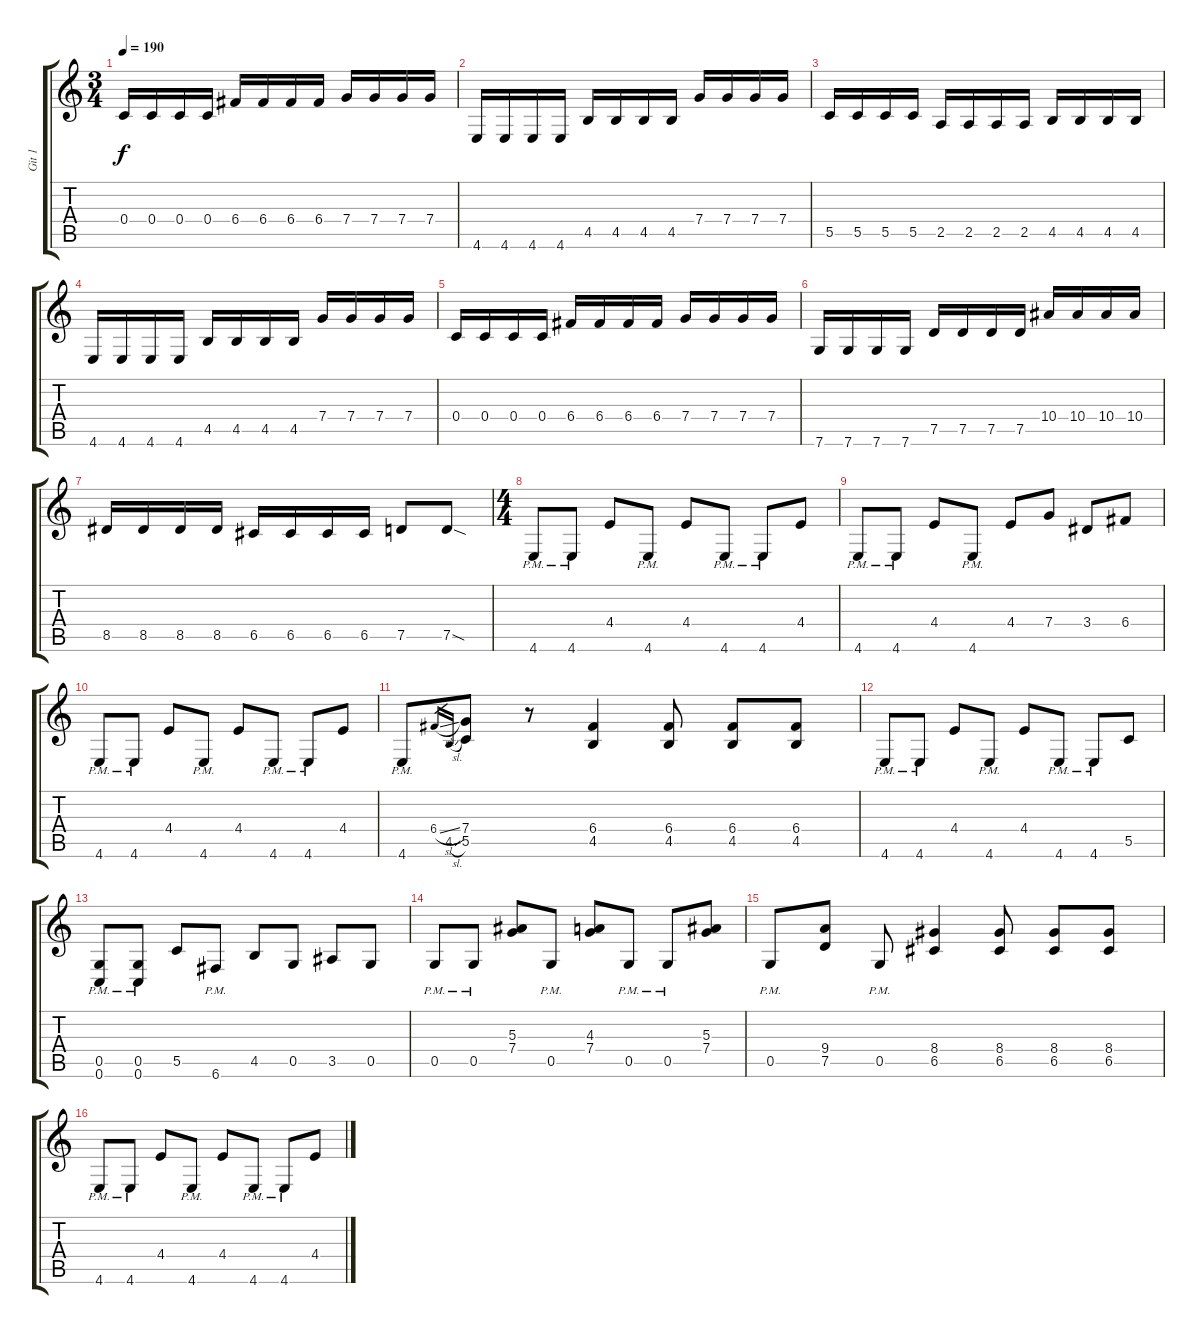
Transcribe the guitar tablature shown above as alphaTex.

\track ("Git 1" "Git 1") {instrument distortionguitar}
\staff {score tabs}
\tuning (D4 A3 F3 C3 G2 C2) {hide}
\ts (3 4)
\tempo 190
\clef g2
\ks c
0.4.16{dy f} 0.4.16 0.4.16 0.4.16 6.4.16 6.4.16 6.4.16 6.4.16 7.4.16 7.4.16 7.4.16 7.4.16 |
4.6.16 4.6.16 4.6.16 4.6.16 4.5.16 4.5.16 4.5.16 4.5.16 7.4.16 7.4.16 7.4.16 7.4.16 |
5.5.16 5.5.16 5.5.16 5.5.16 2.5.16 2.5.16 2.5.16 2.5.16 4.5.16 4.5.16 4.5.16 4.5.16 |
4.6.16 4.6.16 4.6.16 4.6.16 4.5.16 4.5.16 4.5.16 4.5.16 7.4.16 7.4.16 7.4.16 7.4.16 |
0.4.16 0.4.16 0.4.16 0.4.16 6.4.16 6.4.16 6.4.16 6.4.16 7.4.16 7.4.16 7.4.16 7.4.16 |
7.6.16 7.6.16 7.6.16 7.6.16 7.5.16 7.5.16 7.5.16 7.5.16 10.4.16 10.4.16 10.4.16 10.4.16 |
8.5.16 8.5.16 8.5.16 8.5.16 6.5.16 6.5.16 6.5.16 6.5.16 7.5.8 7.5{sod}.8 |
\ts (4 4)
4.6{pm}.8 4.6{pm}.8 4.4.8 4.6{pm}.8 4.4.8 4.6{pm}.8 4.6{pm}.8 4.4.8 |
4.6{pm}.8 4.6{pm}.8 4.4.8 4.6{pm}.8 4.4.8 7.4.8 3.4.8 6.4.8 |
4.6{pm}.8 4.6{pm}.8 4.4.8 4.6{pm}.8 4.4.8 4.6{pm}.8 4.6{pm}.8 4.4.8 |
4.6{pm}.8 6.4{sl}.16{gr} 4.5{sl}.16{gr} (7.4 5.5).8 r.8 (6.4 4.5).4 (6.4 4.5).8 (6.4 4.5).8 (6.4 4.5).8 |
4.6{pm}.8 4.6{pm}.8 4.4.8 4.6{pm}.8 4.4.8 4.6{pm}.8 4.6{pm}.8 5.5.8 |
(0.5{pm} 0.6{pm}).8 (0.5{pm} 0.6{pm}).8 5.5.8 6.6{pm}.8 4.5.8 0.5.8 3.5.8 0.5.8 |
0.5{pm}.8 0.5{pm}.8 (5.3 7.4).8 0.5{pm}.8 (4.3 7.4).8 0.5{pm}.8 0.5{pm}.8 (5.3 7.4).8 |
0.5{pm}.8 (9.4 7.5).8 0.5{pm}.8 (8.4 6.5).4 (8.4 6.5).8 (8.4 6.5).8 (8.4 6.5).8 |
4.6{pm}.8 4.6{pm}.8 4.4.8 4.6{pm}.8 4.4.8 4.6{pm}.8 4.6{pm}.8 4.4.8
